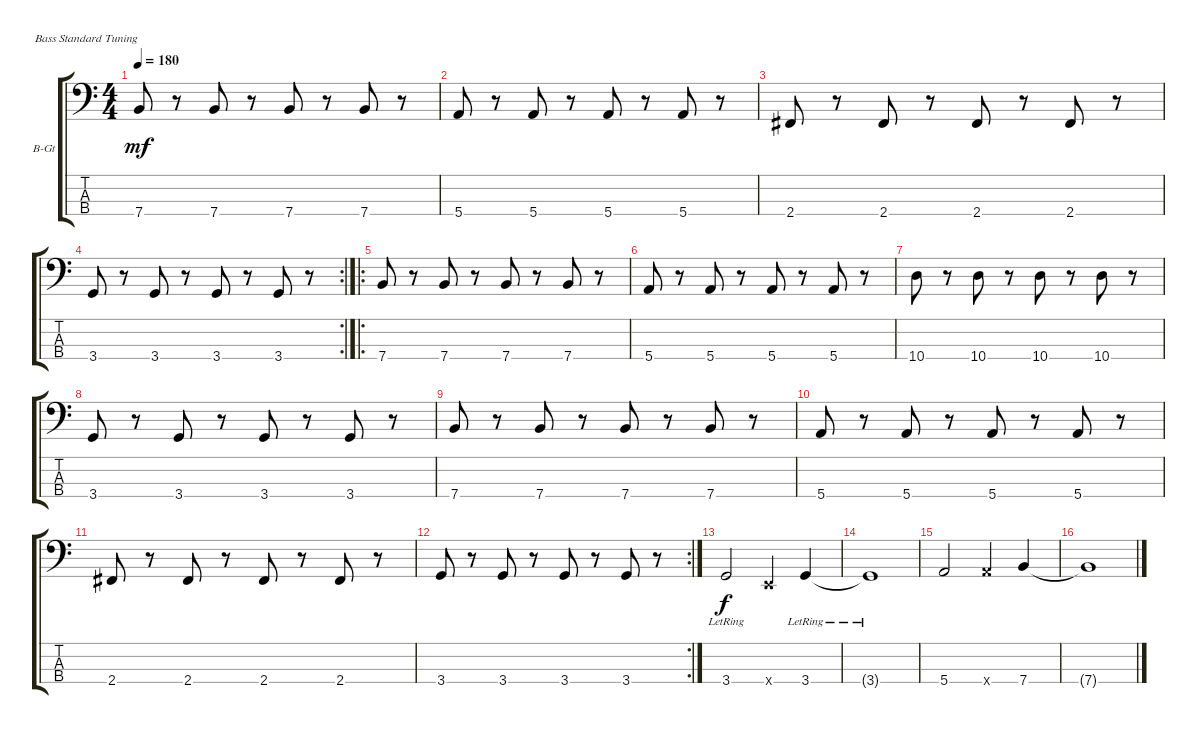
\defaultSystemsLayout 4
\bracketExtendMode groupsimilarinstruments
\firstSystemTrackNameOrientation horizontal
\otherSystemsTrackNameOrientation horizontal
\track ("Bass Guitar" "B-Gt") {instrument electricbassfinger}
\staff {score tabs}
\tuning (G2 D2 A1 E1)
\ts (4 4)
\tempo 180
\clef f4
\ks c
7.4.8{dy mf} r.8 7.4.8 r.8 7.4.8 r.8 7.4.8 r.8 |
5.4.8 r.8 5.4.8 r.8 5.4.8 r.8 5.4.8 r.8 |
2.4.8 r.8 2.4.8 r.8 2.4.8 r.8 2.4.8 r.8 |
\rc 2
3.4.8 r.8 3.4.8 r.8 3.4.8 r.8 3.4.8 r.8 |
\ro
7.4.8 r.8 7.4.8 r.8 7.4.8 r.8 7.4.8 r.8 |
5.4.8 r.8 5.4.8 r.8 5.4.8 r.8 5.4.8 r.8 |
10.4.8 r.8 10.4.8 r.8 10.4.8 r.8 10.4.8 r.8 |
3.4.8 r.8 3.4.8 r.8 3.4.8 r.8 3.4.8 r.8 |
7.4.8 r.8 7.4.8 r.8 7.4.8 r.8 7.4.8 r.8 |
5.4.8 r.8 5.4.8 r.8 5.4.8 r.8 5.4.8 r.8 |
2.4.8 r.8 2.4.8 r.8 2.4.8 r.8 2.4.8 r.8 |
\rc 2
3.4.8 r.8 3.4.8 r.8 3.4.8 r.8 3.4.8 r.8 |
3.4{lr}.2{dy f} 0.4{x}.4 3.4{lr}.4 |
3.4{lr t}.1 |
5.4.2 5.4{x}.4 7.4.4 |
7.4{t}.1
